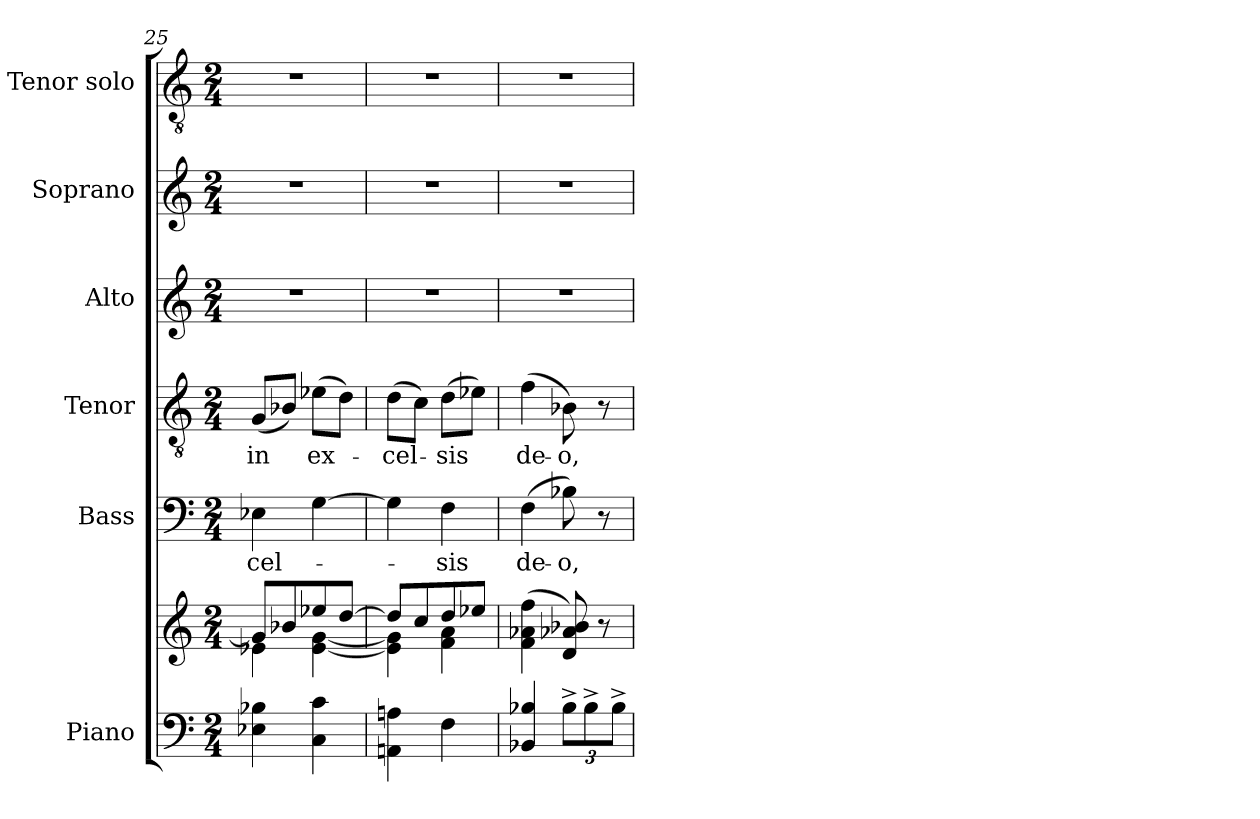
**kern	**kern	**kern	**text	**kern	**text	**kern	**kern	**kern
*part6	*part6	*part5	*part5	*part4	*part4	*part3	*part2	*part1
*staff7	*staff6	*staff5	*staff5	*staff4	*staff4	*staff3	*staff2	*staff1
*I"Piano	*	*I"Bass	*	*I"Tenor	*	*I"Alto	*I"Soprano	*I"Tenor solo
*I'Pno.	*	*I'B.	*	*I'T.	*	*I'A.	*I'S.	*I'T.s
*clefF4	*clefG2	*clefF4	*	*clefGv2	*	*clefG2	*clefG2	*clefGv2
*k[]	*k[]	*k[]	*	*k[]	*	*k[]	*k[]	*k[]
*M2/4	*M2/4	*M2/4	*	*M2/4	*	*M2/4	*M2/4	*M2/4
=25	=25	=25	=25	=25	=25	=25	=25	=25
*	*^	*	*	*	*	*	*	*
!	!	!	!	!LO:LY:b	!	!LO:LY:b	!	!	!
4E-X\ 4B-X\	8g/L]	4e-X\	4E-X\	-cel-	(<8G/L	in	2r	2r	2r
.	8b-X/	.	.	.	8B-X/J)	.	.	.	.
!	!	!	!	!	!	!LO:LY:b	!	!	!
4C\ 4c\	8ee-X/	[4e-\ [4g\	[4G\	.	(>8e-X\L	ex-	.	.	.
.	[8dd/J	.	.	.	8d\J)	.	.	.	.
=26	=26	=26	=26	=26	=26	=26	=26	=26	=26
!	!	!	!	!	!	!LO:LY:b	!	!	!
4AAni\ 4Ani\	8dd/L]	4e-\] 4g\]	4G\]	.	(>8d\L	-cel-	2r	2r	2r
.	8cc/	.	.	.	8c\J)	.	.	.	.
!	!	!	!	!LO:LY:b	!	!LO:LY:b	!	!	!
4F\	8dd/	4f\ 4a\	4F\	-sis	(>8d\L	-sis	.	.	.
.	8ee-X/J	.	.	.	8e-X\J)	.	.	.	.
*	*v	*v	*	*	*	*	*	*	*
=27	=27	=27	=27	=27	=27	=27	=27	=27
!	!	!	!LO:LY:b	!	!LO:LY:b	!	!	!
4BB-X/ 4B-X/	(>4f\ 4a-X\ 4ff\	(>4F\	de-	(>4f\	de-	2r	2r	2r
*Xbrackettup	*	*	*	*	*	*	*	*
!	!	!	!LO:LY:b	!	!LO:LY:b	!	!	!
12B-^\L	8d/ 8a-X/ 8b-X/)	8B-X\)	-o,	8B-X\)	-o,	.	.	.
12B-^\	.	.	.	.	.	.	.	.
.	8r	8r	.	8r	.	.	.	.
12B-^\J	.	.	.	.	.	.	.	.
=	=	=	=	=	=	=	=	=
*-	*-	*-	*-	*-	*-	*-	*-	*-
